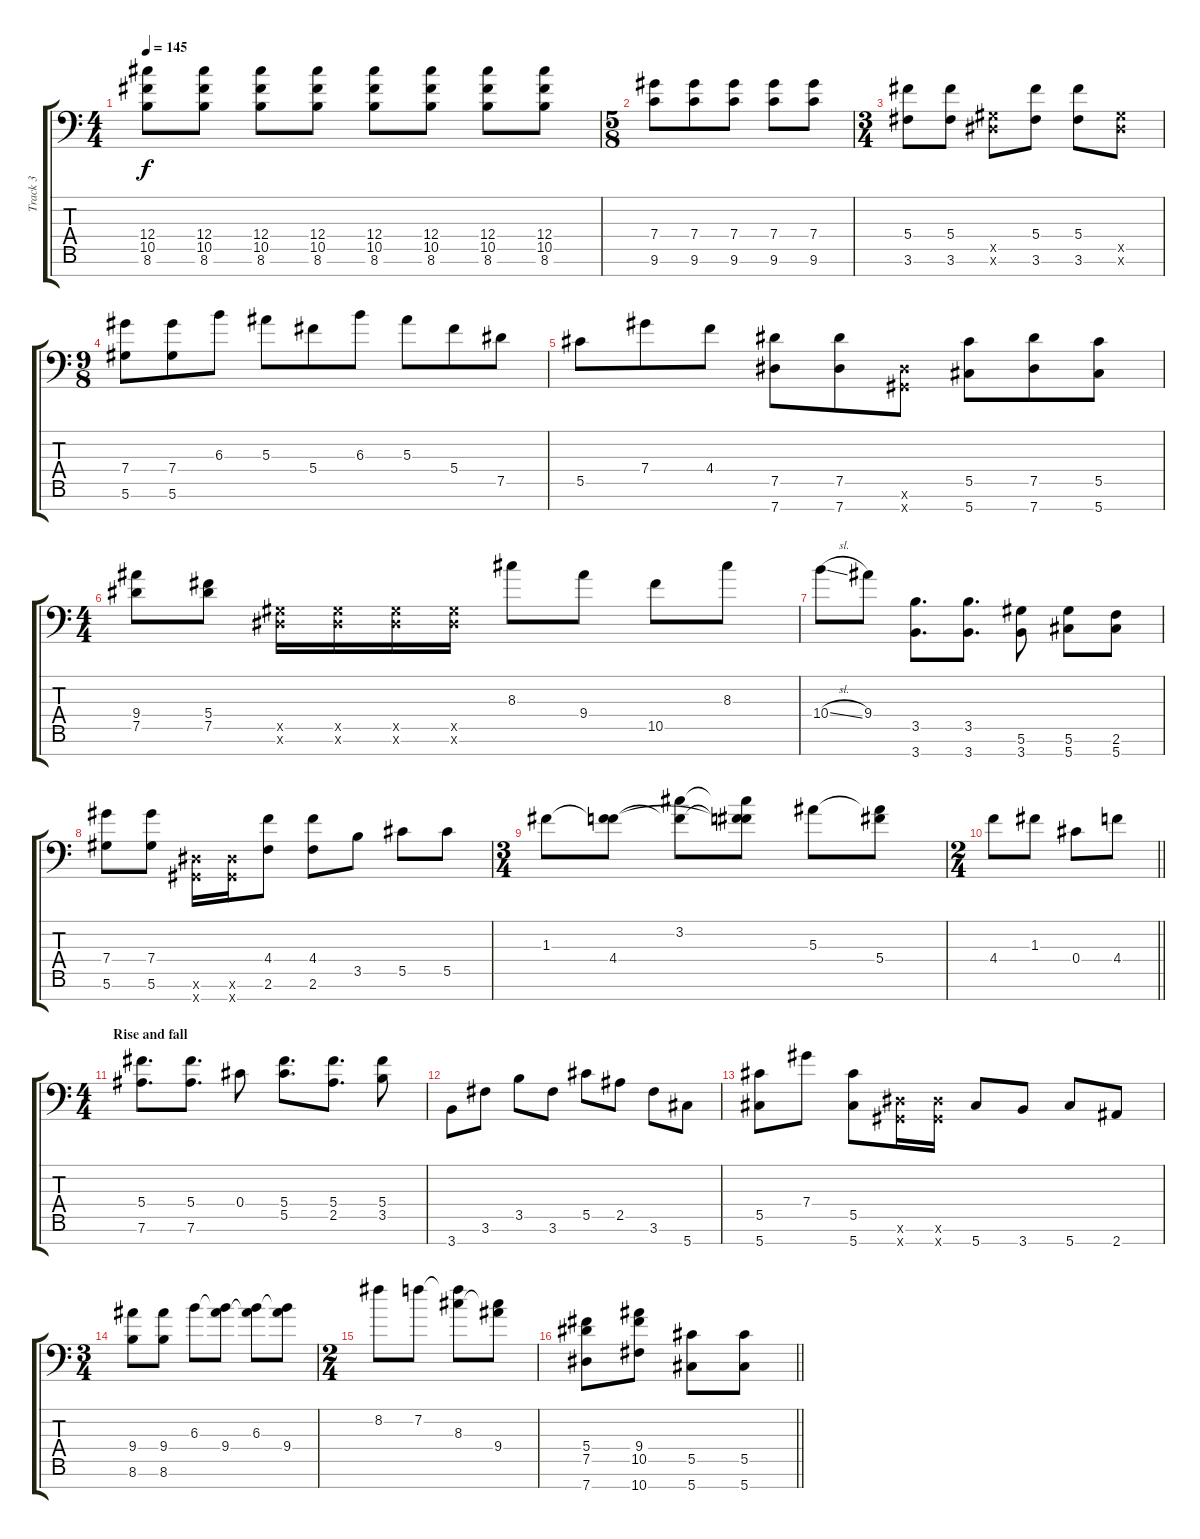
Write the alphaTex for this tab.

\track ("Track 3" "Track 3") {instrument distortionguitar}
\staff {score tabs}
\tuning (Eb4 Bb3 F3 Db3 Ab2 Eb2 Ab1) {hide}
\ts (4 4)
\tempo 145
\clef f4
\ks c
(12.4 10.5 8.6).8{dy f} (12.4 10.5 8.6).8 (12.4 10.5 8.6).8 (12.4 10.5 8.6).8 (12.4 10.5 8.6).8 (12.4 10.5 8.6).8 (12.4 10.5 8.6).8 (12.4 10.5 8.6).8 |
\ts (5 8)
(7.4 9.6).8 (7.4 9.6).8 (7.4 9.6).8 (7.4 9.6).8 (7.4 9.6).8 |
\ts (3 4)
(5.4 3.6).8 (5.4 3.6).8 (0.5{x} 0.6{x}).8 (5.4 3.6).8 (5.4 3.6).8 (0.5{x} 0.6{x}).8 |
\ts (9 8)
(7.4 5.6).8 (7.4 5.6).8 6.3.8 5.3.8 5.4.8 6.3.8 5.3.8 5.4.8 7.5.8 |
5.5.8 7.4.8 4.4.8 (7.5 7.7).8 (7.5 7.7).8 (0.6{x} 0.7{x}).8 (5.5 5.7).8 (7.5 7.7).8 (5.5 5.7).8 |
\ts (4 4)
(9.4 7.5).8 (5.4 7.5).8 (0.5{x} 0.6{x}).16 (0.5{x} 0.6{x}).16 (0.5{x} 0.6{x}).16 (0.5{x} 0.6{x}).16 8.3.8 9.4.8 10.5.8 8.3.8 |
10.4{sl}.8 9.4.8 (3.5 3.7).8{d} (3.5 3.7).8{d} (5.6 3.7).8 (5.6 5.7).8 (2.6 5.7).8 |
(7.4 5.6).8 (7.4 5.6).8 (0.6{x} 0.7{x}).16 (0.6{x} 0.7{x}).16 (4.4 2.6).8 (4.4 2.6).8 3.5.8 5.5.8 5.5.8 |
\ts (3 4)
1.3.8 (1.3{t} 4.4).8 (3.2 4.4{t}).8 (3.2{t} 1.3{t} 4.4{t}).8 5.3.8 (5.3{t} 5.4).8 |
\ts (2 4)
\barLineRight lightlight
4.4.8 1.3.8 0.4.8 4.4.8 |
\ts (4 4)
\section ("" "Rise and fall")
(5.4 7.6).8{d} (5.4 7.6).8{d} 0.4.8 (5.4 5.5).8{d} (5.4 2.5).8{d} (5.4 3.5).8 |
3.7.8 3.6.8 3.5.8 3.6.8 5.5.8 2.5.8 3.6.8 5.7.8 |
(5.5 5.7).8 7.4.8 (5.5 5.7).8 (0.6{x} 0.7{x}).16 (0.6{x} 0.7{x}).16 5.7.8 3.7.8 5.7.8 2.7.8 |
\ts (3 4)
(9.4 8.6).8 (9.4 8.6).8 6.3.8 (6.3{t} 9.4).8 (6.3 9.4{t}).8 (6.3{t} 9.4).8 |
\ts (2 4)
8.2.8 7.2.8 (7.2{t} 8.3).8 (8.3{t} 9.4).8 |
\barLineRight lightlight
(5.4 7.5 7.7).8 (9.4 10.5 10.7).8 (5.5 5.7).8 (5.5 5.7).8
